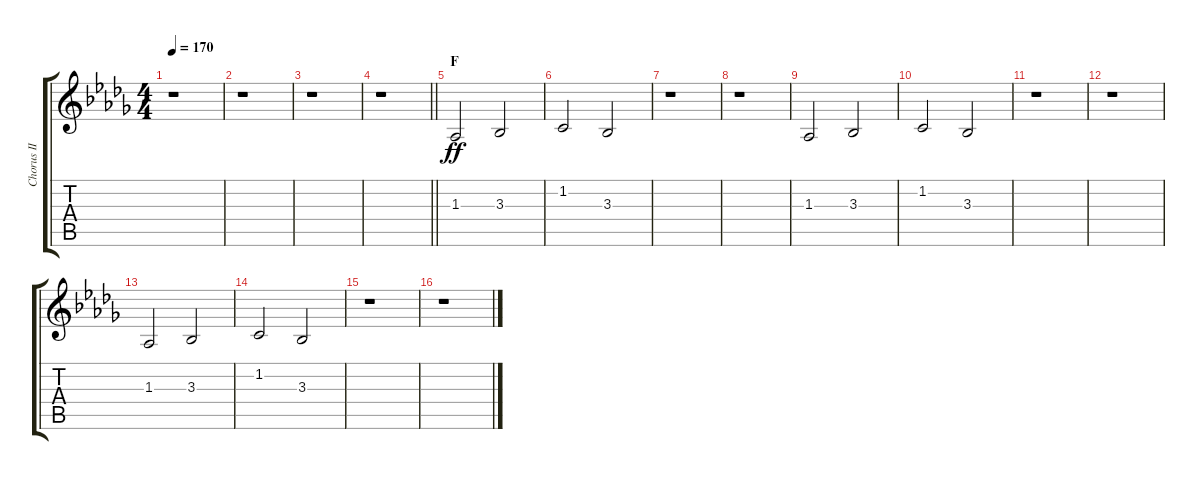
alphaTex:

\track ("Chorus II" "Chorus II") {instrument voiceoohs}
\staff {score tabs}
\tuning (E4 B3 G3 D3 A2 E2) {hide}
\ts (4 4)
\tempo 170
\clef g2
\ks db
r.1{dy ff} |
r.1 |
r.1 |
\barLineRight lightlight
r.1 |
\section ("" "F")
1.3.2 3.3.2 |
1.2.2 3.3.2 |
r.1 |
r.1 |
1.3.2 3.3.2 |
1.2.2 3.3.2 |
r.1 |
r.1 |
1.3.2 3.3.2 |
1.2.2 3.3.2 |
r.1 |
r.1
